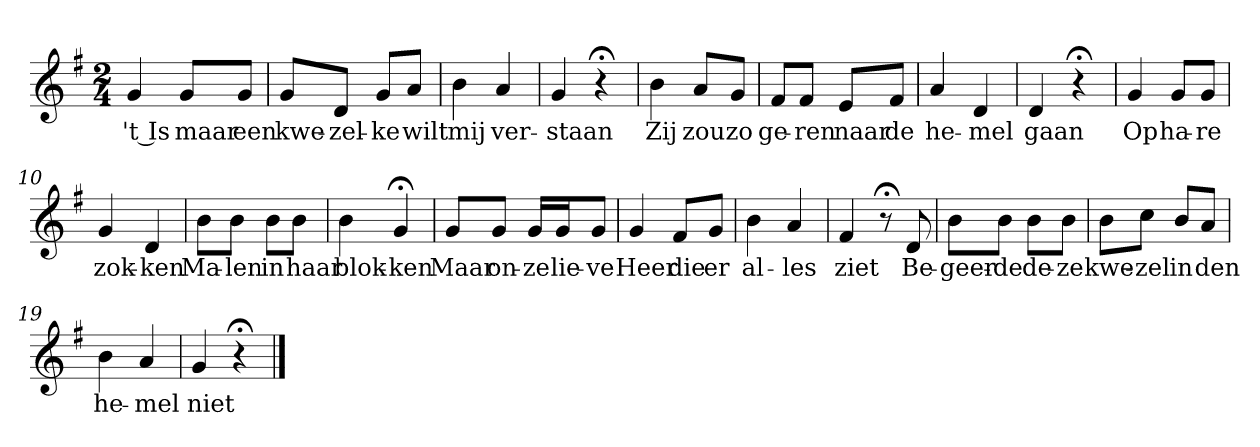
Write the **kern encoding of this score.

**kern	**text
*part1	*part1
*staff1	*staff1
*k[f#]	*
*G:	*
*M2/4	*
*MM120	*
=1	=1
4g	't Is
8gL	maar
8gJ	een
=2	=2
8gL	kwe-
8dJ	-zel-
8gL	-ke
8aJ	wilt
=3	=3
4b	mij
4a	ver-
=4	=4
4g	-staan
4r;<	.
=5	=5
4b	Zij
8aL	zou
8gJ	zo
=6	=6
8f#L	ge-
8f#J	-ren
8eL	naar
8f#J	de
=7	=7
4a	he-
4d	-mel
=8	=8
4d	gaan
4r;<	.
=9	=9
4g	Op
8gL	ha-
8gJ	-re
=10	=10
4g	zok-
4d	-ken
=11	=11
8bL	Ma-
8bJ	-len
8bL	in
8bJ	haar
=12	=12
4b	blok-
4g;<	-ken
=13	=13
8gL	Maar
8gJ	on-
16gLL	-ze
16gJ	lie-
8gJ	-ve
=14	=14
4g	Heer
8f#L	die
8gJ	er
=15	=15
4b	al-
4a	-les
=16	=16
4f#	ziet
8r;<	.
8d	Be-
=17	=17
8bL	-geer-
8bJ	-de
8bL	de-
8bJ	-ze
=18	=18
8bL	kwe-
8ccJ	-zel
8bL	in
8aJ	den
=19	=19
4b	he-
4a	-mel
=20	=20
4g	niet
4r;<	.
==	==
*-	*-
